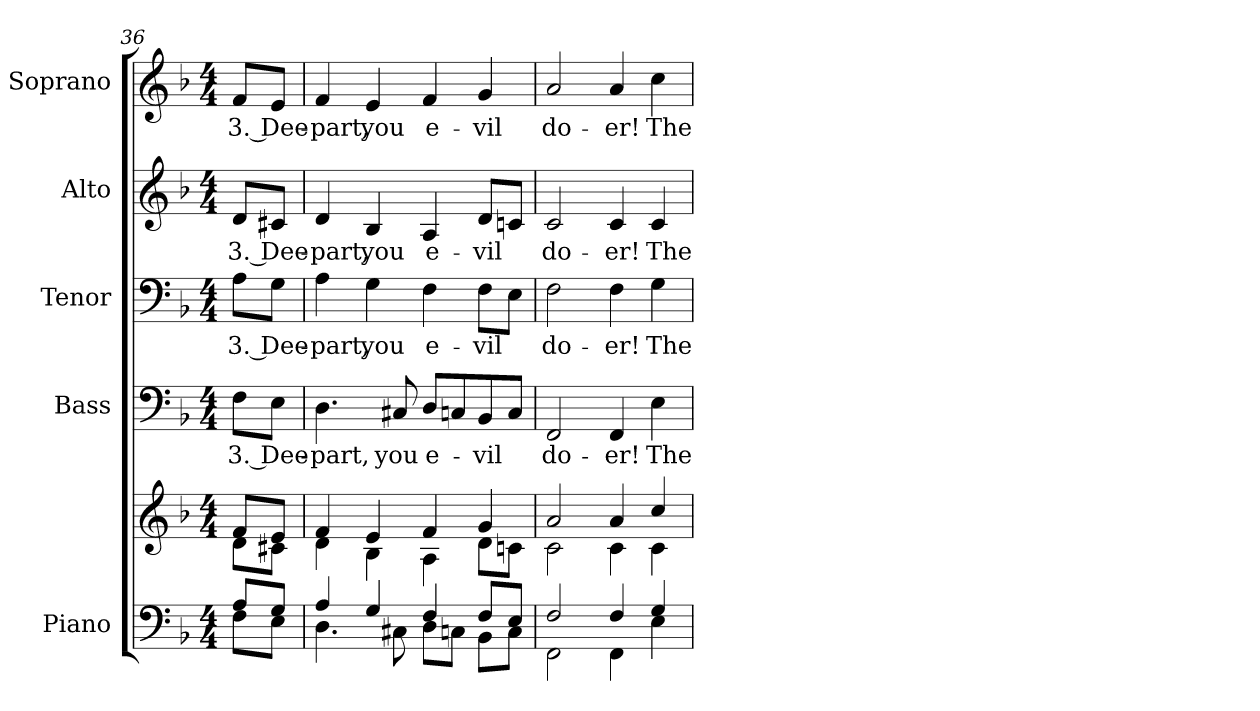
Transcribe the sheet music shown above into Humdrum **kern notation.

**kern	**kern	**kern	**text	**kern	**text	**kern	**text	**kern	**text
*part5	*part5	*part4	*part4	*part3	*part3	*part2	*part2	*part1	*part1
*staff6	*staff5	*staff4	*staff4	*staff3	*staff3	*staff2	*staff2	*staff1	*staff1
*I"Piano	*	*I"Bass	*	*I"Tenor	*	*I"Alto	*	*I"Soprano	*
*I'Pno.	*	*I'B.	*	*I'T.	*	*I'A.	*	*I'S.	*
*clefF4	*clefG2	*clefF4	*	*clefF4	*	*clefG2	*	*clefG2	*
*k[b-]	*k[b-]	*k[b-]	*	*k[b-]	*	*k[b-]	*	*k[b-]	*
*F:	*F:	*F:	*	*F:	*	*F:	*	*F:	*
*M4/4	*M4/4	*M4/4	*	*M4/4	*	*M4/4	*	*M4/4	*
=36	=36	=36	=36	=36	=36	=36	=36	=36	=36
*^	*^	*	*	*	*	*	*	*	*
!	!	!	!	!	!LO:LY:b:color=#000000	!	!	!	!	!	!
!	!	!	!	!	!	!	!LO:LY:b:color=#000000	!	!	!	!
!	!	!	!	!	!	!	!	!	!LO:LY:b:color=#000000	!	!
!	!	!	!	!	!	!	!	!	!	!	!LO:LY:b:color=#000000
8Ai/L	8Fi\L	8fi/L	8di\L	8Fi\L	3. Dee-	8Ai\L	3. Dee-	8di/L	3. Dee-	8fi/L	3. Dee-
8Gi/J	8Ei\J	8ei/J	8c#Xi\J	8Ei\J	.	8Gi\J	.	8c#Xi/J	.	8ei/J	.
=37	=37	=37	=37	=37	=37	=37	=37	=37	=37	=37	=37
!	!	!	!	!	!LO:LY:b:color=#000000	!	!	!	!	!	!
!	!	!	!	!	!	!	!LO:LY:b:color=#000000	!	!	!	!
!	!	!	!	!	!	!	!	!	!LO:LY:b:color=#000000	!	!
!	!	!	!	!	!	!	!	!	!	!	!LO:LY:b:color=#000000
4Ai/	4.Di\	4fi/	4di\	4.Di\	-part,	4Ai\	-part,	4di/	-part,	4fi/	-part,
!	!	!	!	!	!	!	!LO:LY:b:color=#000000	!	!	!	!
!	!	!	!	!	!	!	!	!	!LO:LY:b:color=#000000	!	!
!	!	!	!	!	!	!	!	!	!	!	!LO:LY:b:color=#000000
4Gi/	.	4ei/	4B-i\	.	.	4Gi\	you	4B-i/	you	4ei/	you
!	!	!	!	!	!LO:LY:b:color=#000000	!	!	!	!	!	!
.	8C#Xi\	.	.	8C#Xi/	you	.	.	.	.	.	.
!	!	!	!	!	!LO:LY:b:color=#000000	!	!	!	!	!	!
!	!	!	!	!	!	!	!LO:LY:b:color=#000000	!	!	!	!
!	!	!	!	!	!	!	!	!	!LO:LY:b:color=#000000	!	!
!	!	!	!	!	!	!	!	!	!	!	!LO:LY:b:color=#000000
4Fi/	8Di\L	4fi/	4Ai\	8Di/L	e-	4Fi\	e-	4Ai/	e-	4fi/	e-
.	8Cni\J	.	.	8Cni/	.	.	.	.	.	.	.
!	!	!	!	!	!LO:LY:b:color=#000000	!	!	!	!	!	!
!	!	!	!	!	!	!	!LO:LY:b:color=#000000	!	!	!	!
!	!	!	!	!	!	!	!	!	!LO:LY:b:color=#000000	!	!
!	!	!	!	!	!	!	!	!	!	!	!LO:LY:b:color=#000000
8Fi/L	8BB-i\L	4gi/	8di\L	8BB-i/	-vil	8Fi\L	-vil	8di/L	-vil	4gi/	-vil
8Ei/J	8Ci\J	.	8cni\J	8Ci/J	.	8Ei\J	.	8cni/J	.	.	.
=38	=38	=38	=38	=38	=38	=38	=38	=38	=38	=38	=38
!	!	!	!	!	!LO:LY:b:color=#000000	!	!	!	!	!	!
!	!	!	!	!	!	!	!LO:LY:b:color=#000000	!	!	!	!
!	!	!	!	!	!	!	!	!	!LO:LY:b:color=#000000	!	!
!	!	!	!	!	!	!	!	!	!	!	!LO:LY:b:color=#000000
2Fi/	2FFi\	2ai/	2ci\	2FFi/	do-	2Fi\	do-	2ci/	do-	2ai/	do-
!	!	!	!	!	!LO:LY:b:color=#000000	!	!	!	!	!	!
!	!	!	!	!	!	!	!LO:LY:b:color=#000000	!	!	!	!
!	!	!	!	!	!	!	!	!	!LO:LY:b:color=#000000	!	!
!	!	!	!	!	!	!	!	!	!	!	!LO:LY:b:color=#000000
4Fi/	4FFi\	4ai/	4ci\	4FFi/	-er!	4Fi\	-er!	4ci/	-er!	4ai/	-er!
!	!	!	!	!	!LO:LY:b:color=#000000	!	!	!	!	!	!
!	!	!	!	!	!	!	!LO:LY:b:color=#000000	!	!	!	!
!	!	!	!	!	!	!	!	!	!LO:LY:b:color=#000000	!	!
!	!	!	!	!	!	!	!	!	!	!	!LO:LY:b:color=#000000
4Gi/	4Ei\	4cci/	4ci\	4Ei\	The	4Gi\	The	4ci/	The	4cci\	The
*v	*v	*	*	*	*	*	*	*	*	*	*
*	*v	*v	*	*	*	*	*	*	*	*
=	=	=	=	=	=	=	=	=	=
*-	*-	*-	*-	*-	*-	*-	*-	*-	*-
